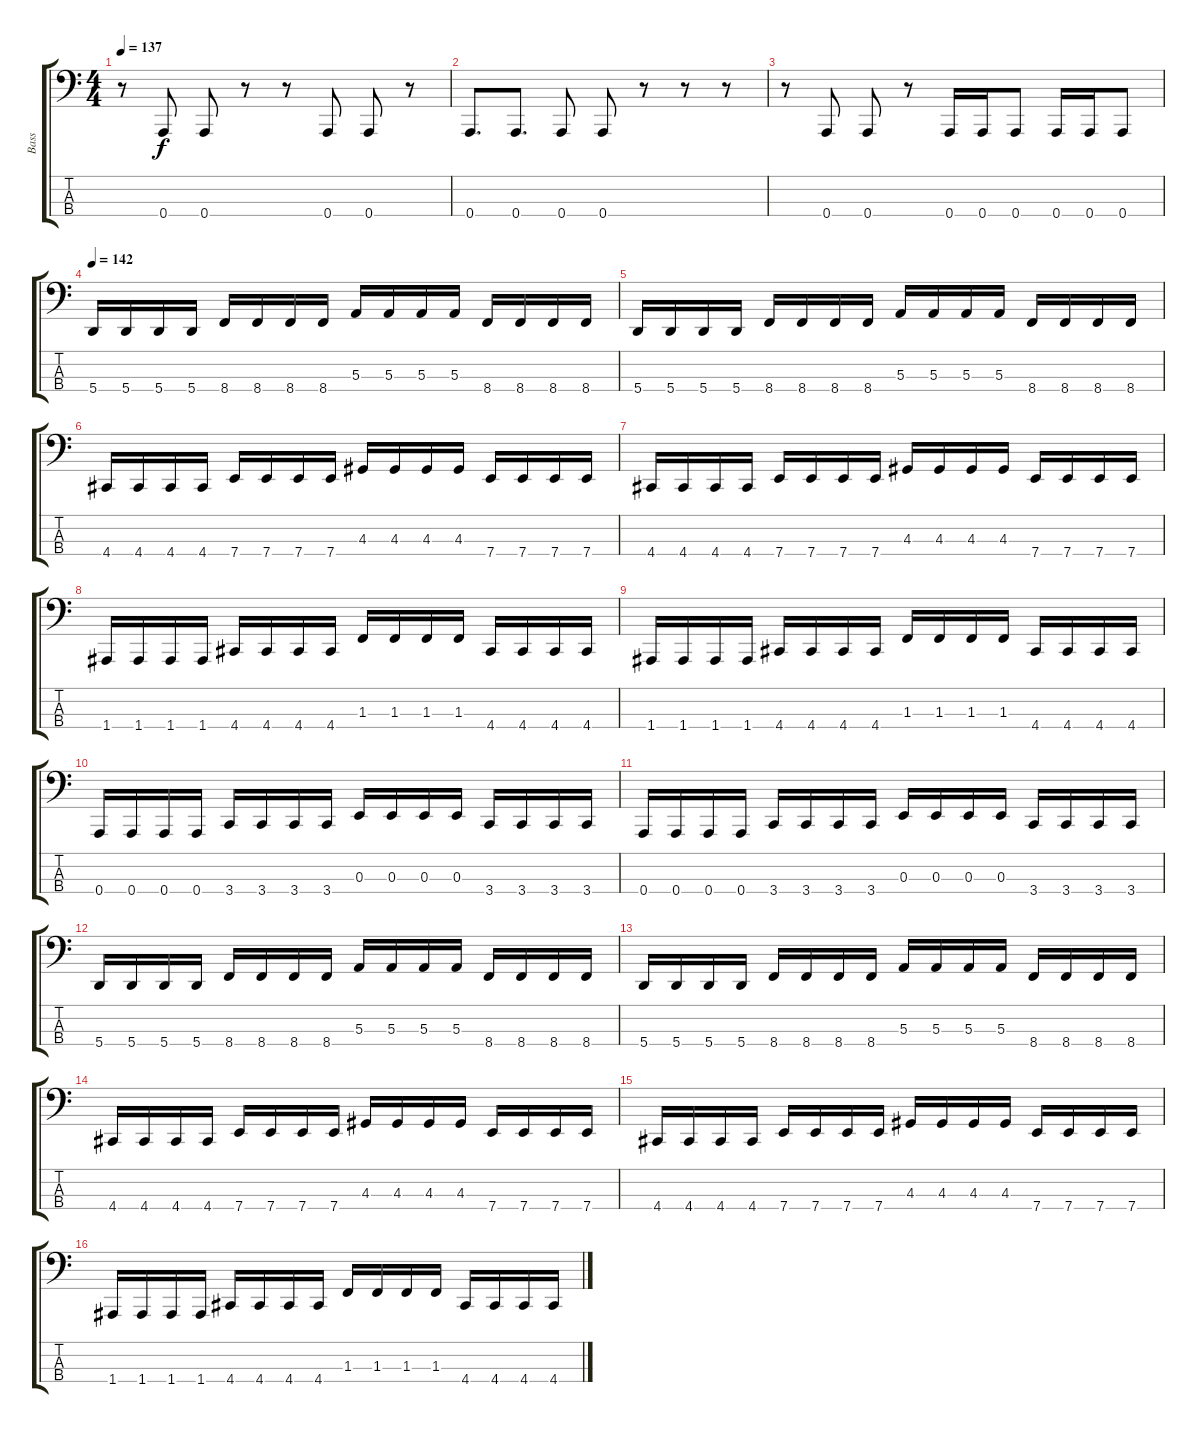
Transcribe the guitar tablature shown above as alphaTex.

\track ("Bass" "Bass") {instrument electricbasspick}
\staff {score tabs}
\tuning (D2 A1 E1 A0) {hide}
\ts (4 4)
\tempo 137
\clef f4
\ks c
r.8{dy f} 0.4.8 0.4.8 r.8 r.8 0.4.8 0.4.8 r.8 |
0.4.8{d} 0.4.8{d} 0.4.8 0.4.8 r.8 r.8 r.8 |
r.8 0.4.8 0.4.8 r.8 0.4.16 0.4.16 0.4.8 0.4.16 0.4.16 0.4.8 |
\tempo 142
5.4.16 5.4.16 5.4.16 5.4.16 8.4.16 8.4.16 8.4.16 8.4.16 5.3.16 5.3.16 5.3.16 5.3.16 8.4.16 8.4.16 8.4.16 8.4.16 |
5.4.16 5.4.16 5.4.16 5.4.16 8.4.16 8.4.16 8.4.16 8.4.16 5.3.16 5.3.16 5.3.16 5.3.16 8.4.16 8.4.16 8.4.16 8.4.16 |
4.4.16 4.4.16 4.4.16 4.4.16 7.4.16 7.4.16 7.4.16 7.4.16 4.3.16 4.3.16 4.3.16 4.3.16 7.4.16 7.4.16 7.4.16 7.4.16 |
4.4.16 4.4.16 4.4.16 4.4.16 7.4.16 7.4.16 7.4.16 7.4.16 4.3.16 4.3.16 4.3.16 4.3.16 7.4.16 7.4.16 7.4.16 7.4.16 |
1.4.16 1.4.16 1.4.16 1.4.16 4.4.16 4.4.16 4.4.16 4.4.16 1.3.16 1.3.16 1.3.16 1.3.16 4.4.16 4.4.16 4.4.16 4.4.16 |
1.4.16 1.4.16 1.4.16 1.4.16 4.4.16 4.4.16 4.4.16 4.4.16 1.3.16 1.3.16 1.3.16 1.3.16 4.4.16 4.4.16 4.4.16 4.4.16 |
0.4.16 0.4.16 0.4.16 0.4.16 3.4.16 3.4.16 3.4.16 3.4.16 0.3.16 0.3.16 0.3.16 0.3.16 3.4.16 3.4.16 3.4.16 3.4.16 |
0.4.16 0.4.16 0.4.16 0.4.16 3.4.16 3.4.16 3.4.16 3.4.16 0.3.16 0.3.16 0.3.16 0.3.16 3.4.16 3.4.16 3.4.16 3.4.16 |
5.4.16 5.4.16 5.4.16 5.4.16 8.4.16 8.4.16 8.4.16 8.4.16 5.3.16 5.3.16 5.3.16 5.3.16 8.4.16 8.4.16 8.4.16 8.4.16 |
5.4.16 5.4.16 5.4.16 5.4.16 8.4.16 8.4.16 8.4.16 8.4.16 5.3.16 5.3.16 5.3.16 5.3.16 8.4.16 8.4.16 8.4.16 8.4.16 |
4.4.16 4.4.16 4.4.16 4.4.16 7.4.16 7.4.16 7.4.16 7.4.16 4.3.16 4.3.16 4.3.16 4.3.16 7.4.16 7.4.16 7.4.16 7.4.16 |
4.4.16 4.4.16 4.4.16 4.4.16 7.4.16 7.4.16 7.4.16 7.4.16 4.3.16 4.3.16 4.3.16 4.3.16 7.4.16 7.4.16 7.4.16 7.4.16 |
1.4.16 1.4.16 1.4.16 1.4.16 4.4.16 4.4.16 4.4.16 4.4.16 1.3.16 1.3.16 1.3.16 1.3.16 4.4.16 4.4.16 4.4.16 4.4.16
